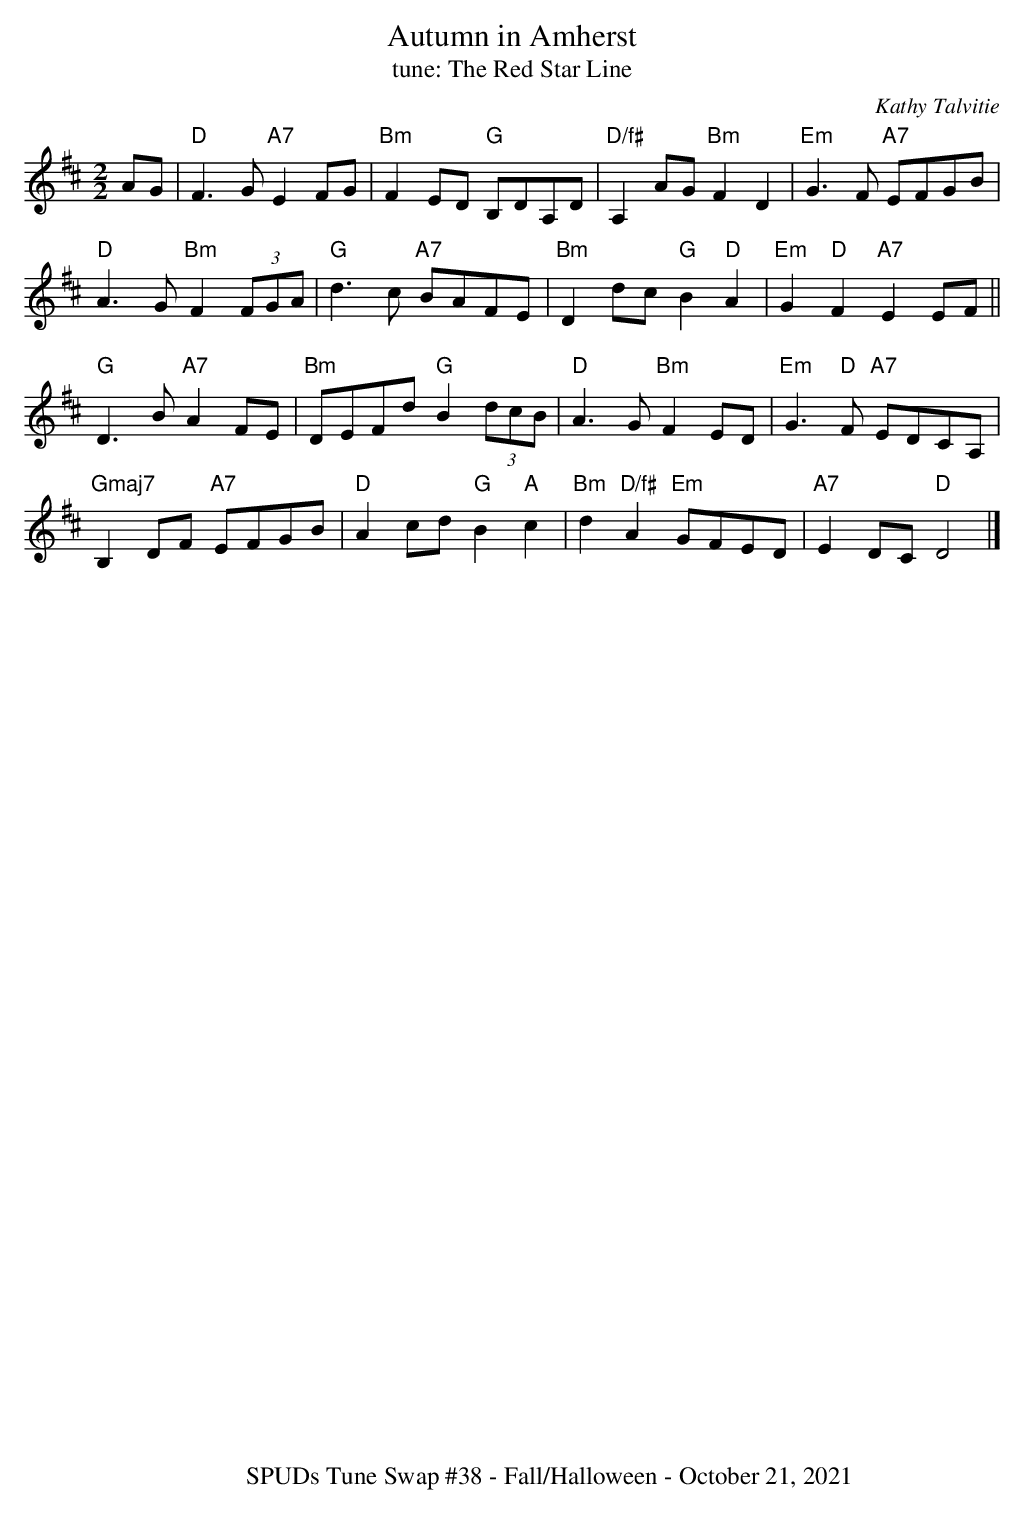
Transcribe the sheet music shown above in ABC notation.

X:1
T: Autumn in Amherst
T:tune: The Red Star Line
C:Kathy Talvitie
M:2/2
L:1/8
K:D
AG|"D"F3G "A7"E2FG|"Bm"F2ED "G"B,DA,D|"D/f#"A,2AG"Bm"F2D2|"Em"G3F "A7"EFGB|
"D"A3G"Bm"F2(3FGA|"G"d3c "A7"BAFE|"Bm"D2dc "G"B2"D"A2|"Em"G2"D"F2"A7"E2EF||
"G"D3B"A7"A2FE|"Bm"DEFd"G"B2(3dcB|"D"A3G"Bm"F2ED|"Em"G3"D"F "A7"EDCA,|
"Gmaj7"B,2DF "A7"EFGB|"D"A2cd"G"B2"A"c2|"Bm"d2"D/f#"A2"Em"GFED|"A7"E2DC"D"D4|]
